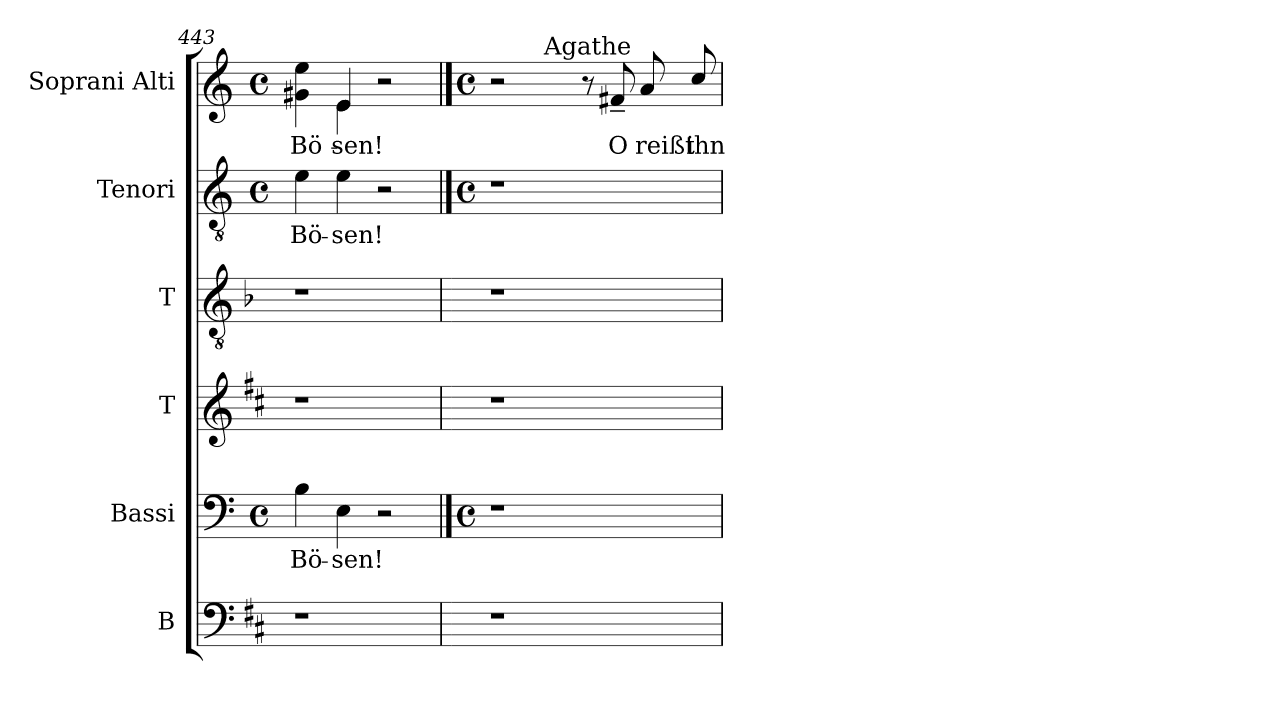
**kern	**kern	**text	**kern	**kern	**kern	**text	**kern	**text
*part6	*part5	*part5	*part4	*part3	*part2	*part2	*part1	*part1
*staff6	*staff5	*staff5	*staff4	*staff3	*staff2	*staff2	*staff1	*staff1
*I"B	*I"Bassi	*	*I"T	*I"T	*I"Tenori	*	*I"Soprani  Alti	*
*I'B	*I'B	*	*I'T	*I'T	*I'T	*	*I'S  A	*
*clefF4	*clefF4	*	*clefG2	*clefGv2	*clefGv2	*	*clefG2	*
*k[f#c#]	*k[]	*	*k[f#c#]	*k[b-]	*k[]	*	*k[]	*
*D:	*C:	*	*D:	*F:	*C:	*	*C:	*
*	*M4/4	*	*	*	*M4/4	*	*M4/4	*
*	*met(c)	*	*	*	*met(c)	*	*met(c)	*
=443	=443	=443	=443	=443	=443	=443	=443	=443
!	!	!LO:LY:b	!	!	!	!LO:LY:b	!	!LO:LY:b
*	*	*	*	*	*	*	*^	*
1r	4B\	Bö-	1r	1r	4e\	Bö-	4ryy	4ee\ 4g#X\	Bö-
!	!	!LO:LY:b:rj	!	!	!	!LO:LY:b:rj	!	!	!LO:LY:b:rj
.	4E\	-sen!	.	.	4e\	-sen!	4e/	4e\	-sen!
.	2r	.	.	.	2r	.	2r	2ryy	.
!!LO:LB:g=z	!!
=444	==444	==444	=444	=444	==444	==444	==444	==444	==444
*	*M4/4	*	*	*	*M4/4	*	*M4/4	*	*
*	*met(c)	*	*	*	*met(c)	*	*met(c)	*	*
1r	1r	.	1r	1r	1r	.	2r	4ryy	.
.	.	.	.	.	.	.	.	32ryy	.
!	!	!	!	!	!	!	!	!LO:TX:a:t=Agathe	!
.	.	.	.	.	.	.	.	2ryy	.
.	.	.	.	.	.	.	8ra	.	.
!	!	!	!	!	!	!	!	!	!LO:LY:b:cj
.	.	.	.	.	.	.	8f#X~</	.	O
!	!	!	!	!	!	!	!	!	!LO:LY:b:cj
.	.	.	.	.	.	.	8a/	.	reißt
.	.	.	.	.	.	.	.	8..ryy	.
!	!	!	!	!	!	!	!	!	!LO:LY:b:cj
.	.	.	.	.	.	.	8cc/	.	ihn
*	*	*	*	*	*	*	*v	*v	*
=	=	=	=	=	=	=	=	=
*-	*-	*-	*-	*-	*-	*-	*-	*-
